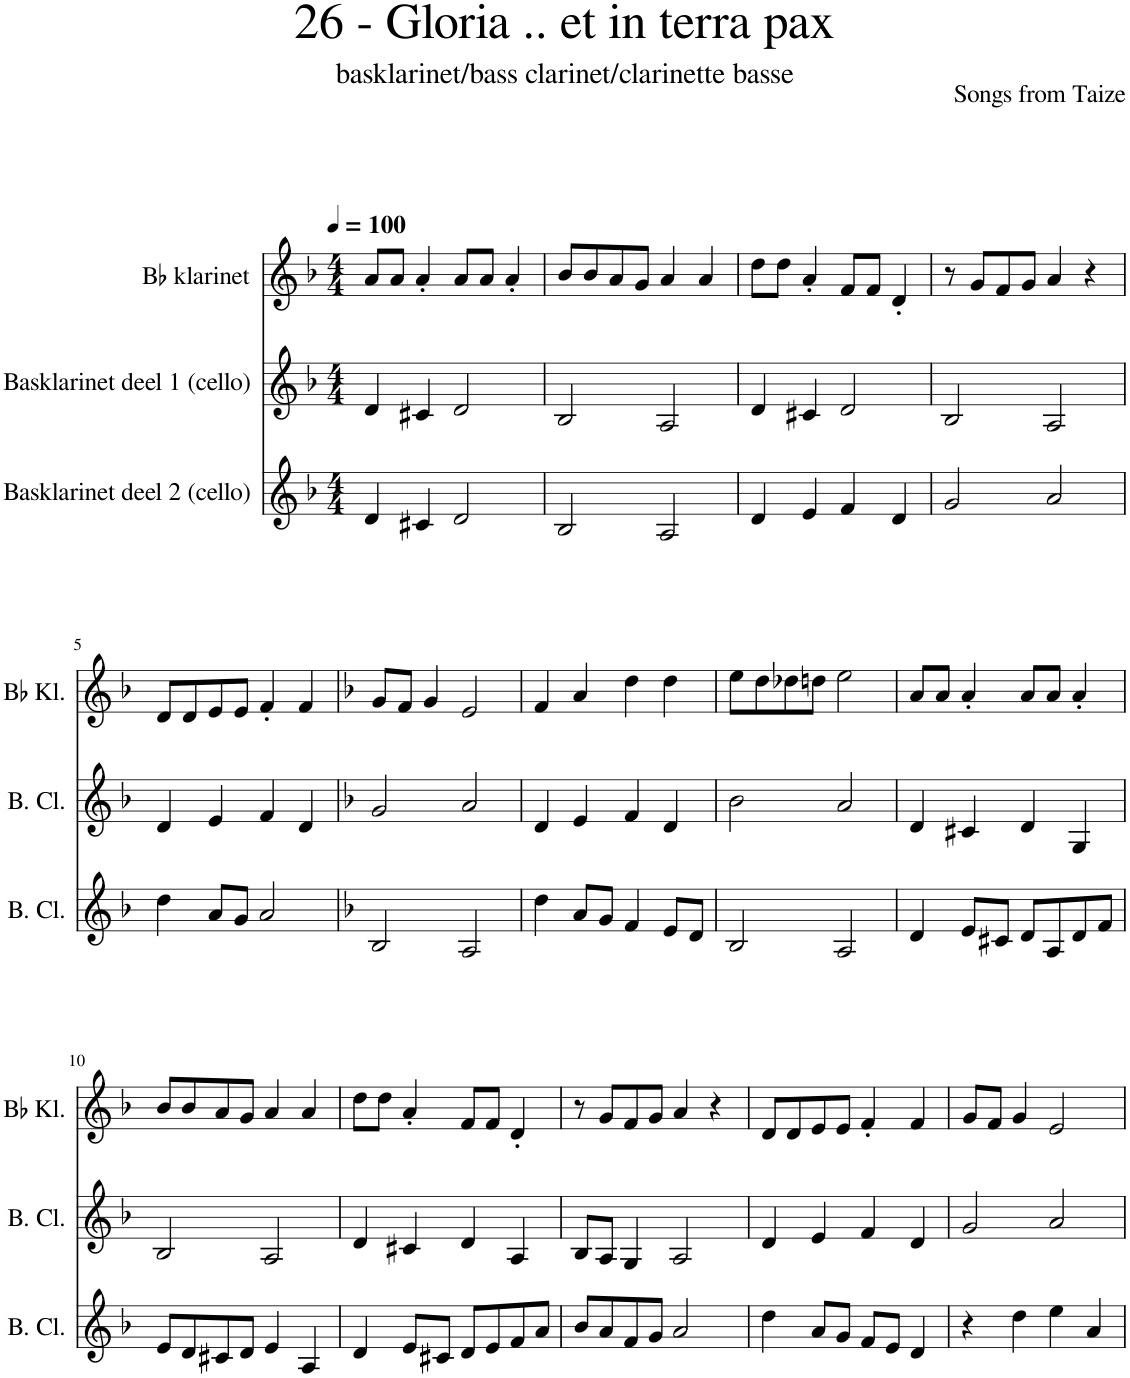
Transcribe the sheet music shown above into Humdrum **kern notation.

**kern	**kern	**kern
*part3	*part2	*part1
*staff3	*staff2	*staff1
*I"Basklarinet deel 2 (cello)	*I"Basklarinet deel 1 (cello)	*I"Bb klarinet
*I'B. Cl.	*I'B. Cl.	*I'Bb Kl.
*clefG2	*clefG2	*clefG2
*Trd8c14	*Trd8c14	*Trd1c2
*k[b-]	*k[b-]	*k[b-]
*M4/4	*M4/4	*M4/4
*MM100	*MM100	*MM100
=1	=1	=1
4d/	4d/	8a/L
.	.	8a/J
4c#X/	4c#X/	4a'/
2d/	2d/	8a/L
.	.	8a/J
.	.	4a'/
=2	=2	=2
2B-/	2B-/	8b-/L
.	.	8b-/
.	.	8a/
.	.	8g/J
2A/	2A/	4a/
.	.	4a/
=3	=3	=3
4d/	4d/	8dd\L
.	.	8dd\J
4e/	4c#X/	4a'/
4f/	2d/	8f/L
.	.	8f/J
4d/	.	4d'/
=4	=4	=4
2g/	2B-/	8r
.	.	8g/L
.	.	8f/
.	.	8g/J
2a/	2A/	4a/
.	.	4r
!!LO:LB:g=z
=5	=5	=5
4dd\	4d/	8d/L
.	.	8d/
8a/L	4e/	8e/
8g/J	.	8e/J
2a/	4f/	4f'/
.	4d/	4f/
=6	=6	=6
*k[b-]	*k[b-]	*k[b-]
2B-/	2g/	8g/L
.	.	8f/J
.	.	4g/
2A/	2a/	2e/
=7	=7	=7
4dd\	4d/	4f/
8a/L	4e/	4a/
8g/J	.	.
4f/	4f/	4dd\
8e/L	4d/	4dd\
8d/J	.	.
=8	=8	=8
2B-/	2b-\	8ee\L
.	.	8dd\
.	.	8dd-X\
.	.	8ddn\J
2A/	2a/	2ee\
=9	=9	=9
4d/	4d/	8a/L
.	.	8a/J
8e/L	4c#X/	4a'/
8c#X/J	.	.
8d/L	4d/	8a/L
8A/	.	8a/J
8d/	4G/	4a'/
8f/J	.	.
!!LO:LB:g=z
=10	=10	=10
8e/L	2B-/	8b-/L
8d/	.	8b-/
8c#X/	.	8a/
8d/J	.	8g/J
4e/	2A/	4a/
4A/	.	4a/
=11	=11	=11
4d/	4d/	8dd\L
.	.	8dd\J
8e/L	4c#X/	4a'/
8c#X/J	.	.
8d/L	4d/	8f/L
8e/	.	8f/J
8f/	4A/	4d'/
8a/J	.	.
=12	=12	=12
8b-/L	8B-/L	8r
8a/	8A/J	8g/L
8f/	4G/	8f/
8g/J	.	8g/J
2a/	2A/	4a/
.	.	4r
=13	=13	=13
4dd\	4d/	8d/L
.	.	8d/
8a/L	4e/	8e/
8g/J	.	8e/J
8f/L	4f/	4f'/
8e/J	.	.
4d/	4d/	4f/
=14	=14	=14
4r	2g/	8g/L
.	.	8f/J
4dd\	.	4g/
4ee\	2a/	2e/
4a/	.	.
=	=	=
*-	*-	*-
